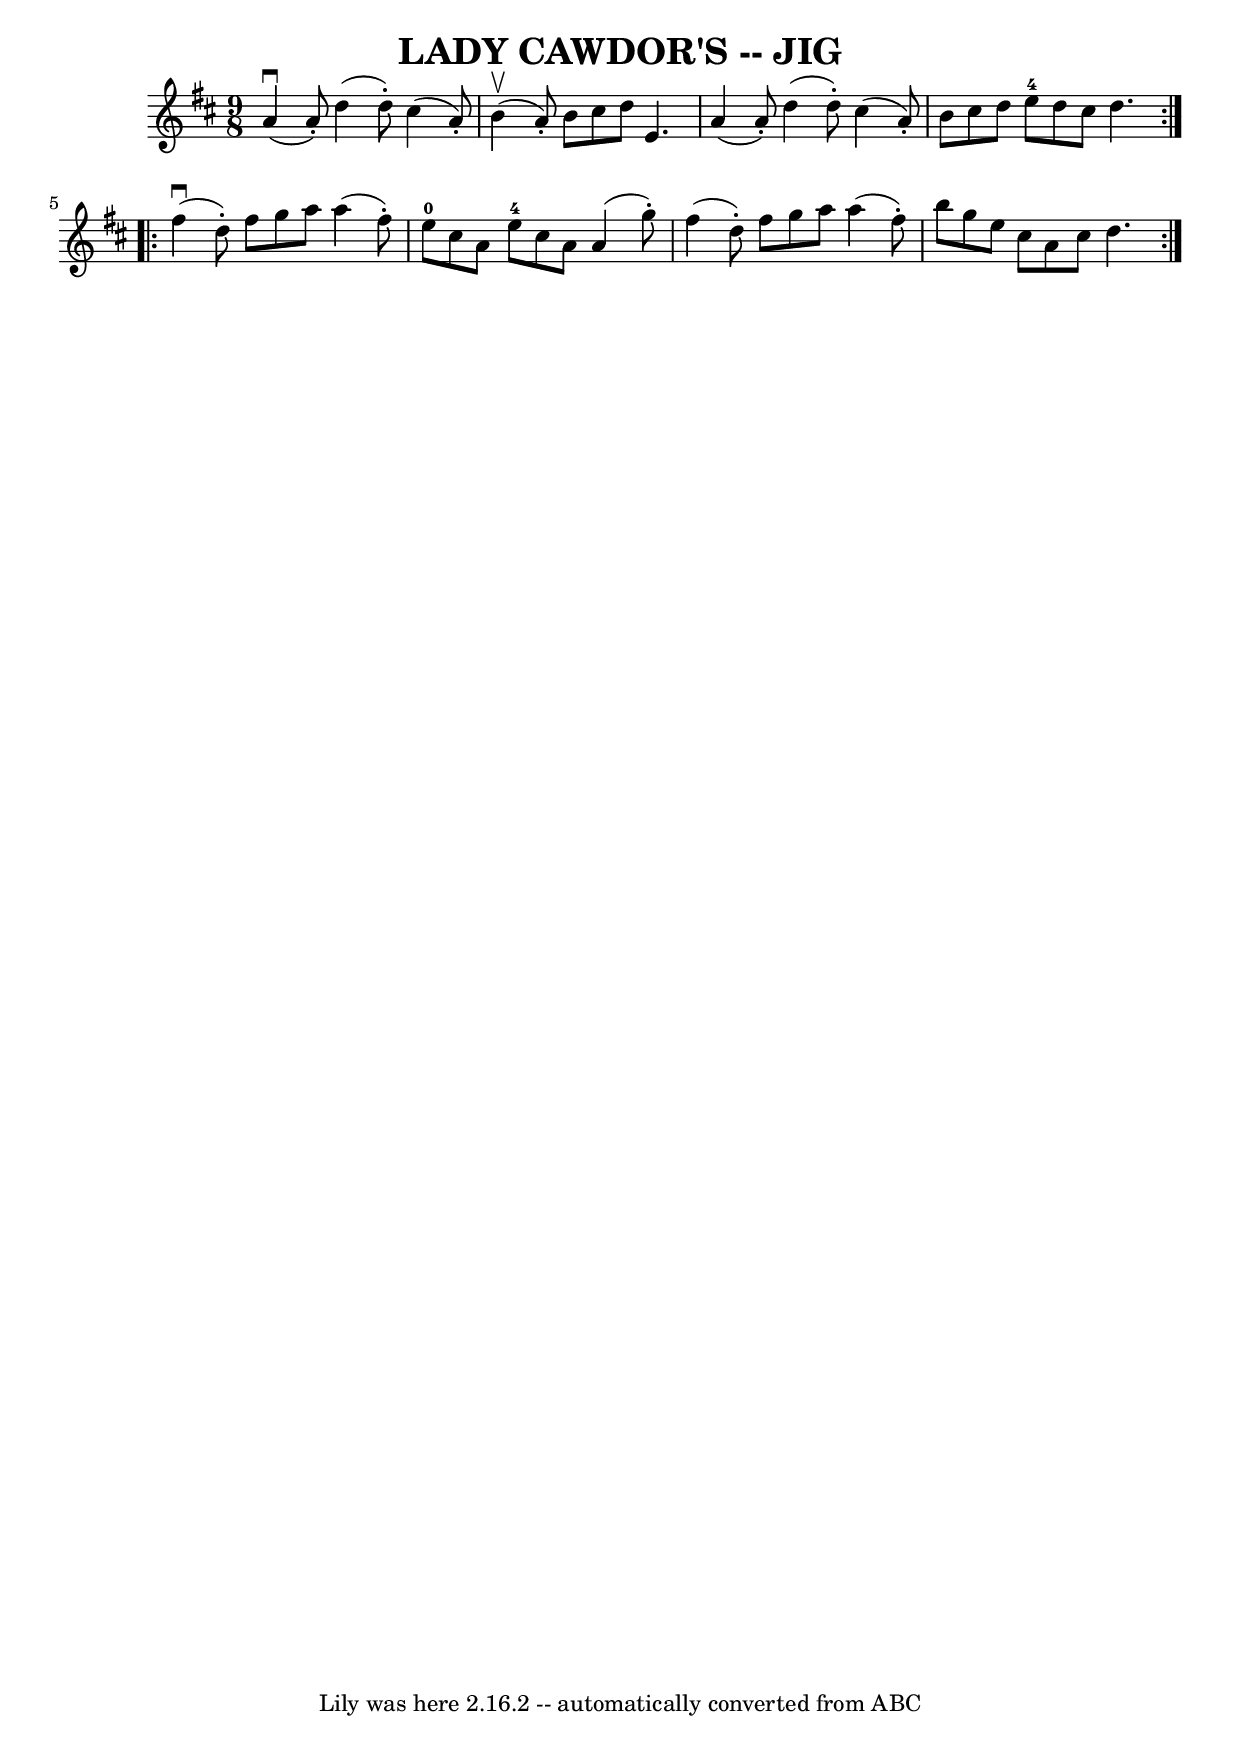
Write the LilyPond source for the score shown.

\version "2.16.2"
\include "Mammoth.ily"
\header {
  %% book = "Ryan's Mammoth Collection of Fiddle Tunes"
 crossRefNumber = "1"
 footnotes = ""
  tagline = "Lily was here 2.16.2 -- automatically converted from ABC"
  title = "LADY CAWDOR'S -- JIG"

}
voicedefault =  {



  \repeat volta 2 {

    \time 9/8 
    \key d \major
 a'4 (^\downbow a'8-.) d''4 (d''8-.) cs''4 (a'8-.)    |
 b'4 (^\upbow a'8-.) b'8 cs''8 d''8 e'4.         |
 a'4 (a'8-.) d''4 (d''8-.) cs''4 (a'8-.)   |
 b'8 cs''8 d''8 e''8-4 d''8    
 cs''8 d''4.    
  }     
  \repeat volta 2 {
 fs''4 (^\downbow d''8-.) fs''8 g''8 a''8 a''4 (fs''8-.)    |
 e''8-0 cs''8 a'8 e''8-4 cs''8 a'8 a'4 (g''8-.)         |
 fs''4 (d''8-.) fs''8 g''8 a''8 a''4 (fs''8-.)   |
 b''8 g''8 e''8 cs''8 a'8 cs''8 d''4.    
  }   

}

\score{
  <<

    \context Staff="default"
    {
      \voicedefault 
      
    }

  >>
  \layout {
    
  }
  \midi {
  }

}
